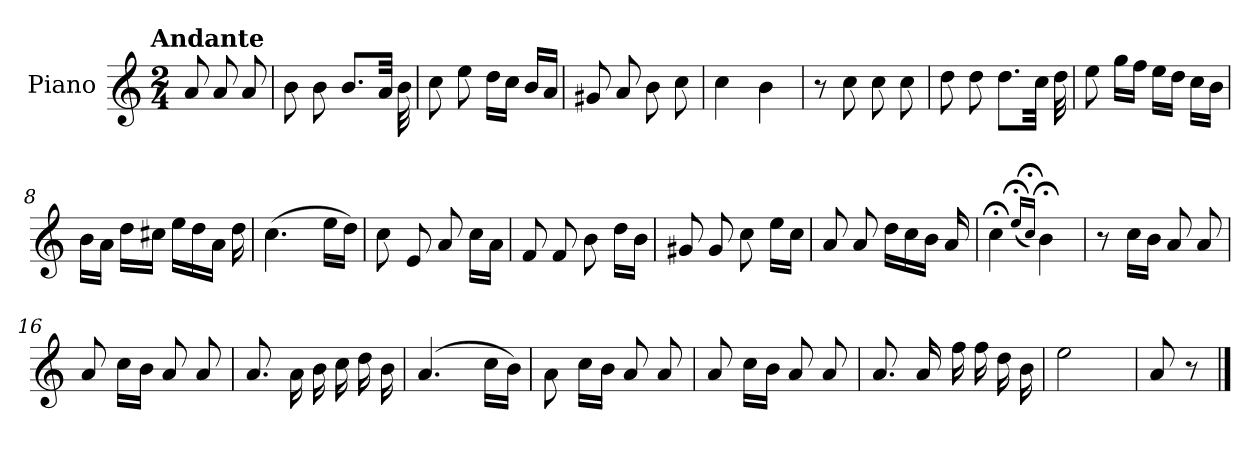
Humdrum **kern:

**kern
*part1
*staff1
*I"Piano
*I'Pno.
*clefG2
*k[]
!!LO:TX:omd:t=Andante
*M2/4
*MM92
=
8a/
8a/
8a/
=1
8b\
8b\
8.b/L
32a/Jkk
32b\
=2
8cc\
8ee\
16dd\LL
16cc\JJ
16b/LL
16a/JJ
!!LO:LB:g=z
=3
8g#X/
8a/
8b\
8cc\
=4
4cc\
4b\
=5
8r
8cc\
8cc\
8cc\
=6
8dd\
8dd\
8.dd\L
32cc\Jkk
32dd\
=7
8ee\
16gg\LL
16ff\JJ
16ee\LL
16dd\JJ
16cc\LL
16b\JJ
!!LO:LB:g=z
=8
16b\LL
16a\JJ
16dd\LL
16cc#X\JJ
16ee\LL
16dd\
16a\JJ
16dd\
=9
(>4.cc\
16ee\LL
16dd\JJ)
=10
8cc\
8e/
8a/
16cc\LL
16a\JJ
=11
8f/
8f/
8b\
16dd\LL
16b\JJ
!!LO:LB:g=z
=12
8g#X/
8g#/
8cc\
16ee\LL
16cc\JJ
=13
8a/
8a/
16dd\LL
16cc\
16b\JJ
16a/
=14
4cc;<\
(<16qqee;</LL
16qqcc;</JJ)
4b;<\
=15
8r
16cc\LL
16b\JJ
8a/
8a/
!!LO:LB:g=z
=16
8a/
16cc\LL
16b\JJ
8a/
8a/
=17
8.a/
16a\
16b\
16cc\
16dd\
16b\
=18
(>4.a/
16cc\LL
16b\JJ)
=19
8a\
16cc\LL
16b\JJ
8a/
8a/
!!LO:LB:g=z
=20
8a/
16cc\LL
16b\JJ
8a/
8a/
=21
8.a/
16a/
16ff\
16ff\
16dd\
16b\
=22
2ee\
=23
8a/
8r
==
*-
